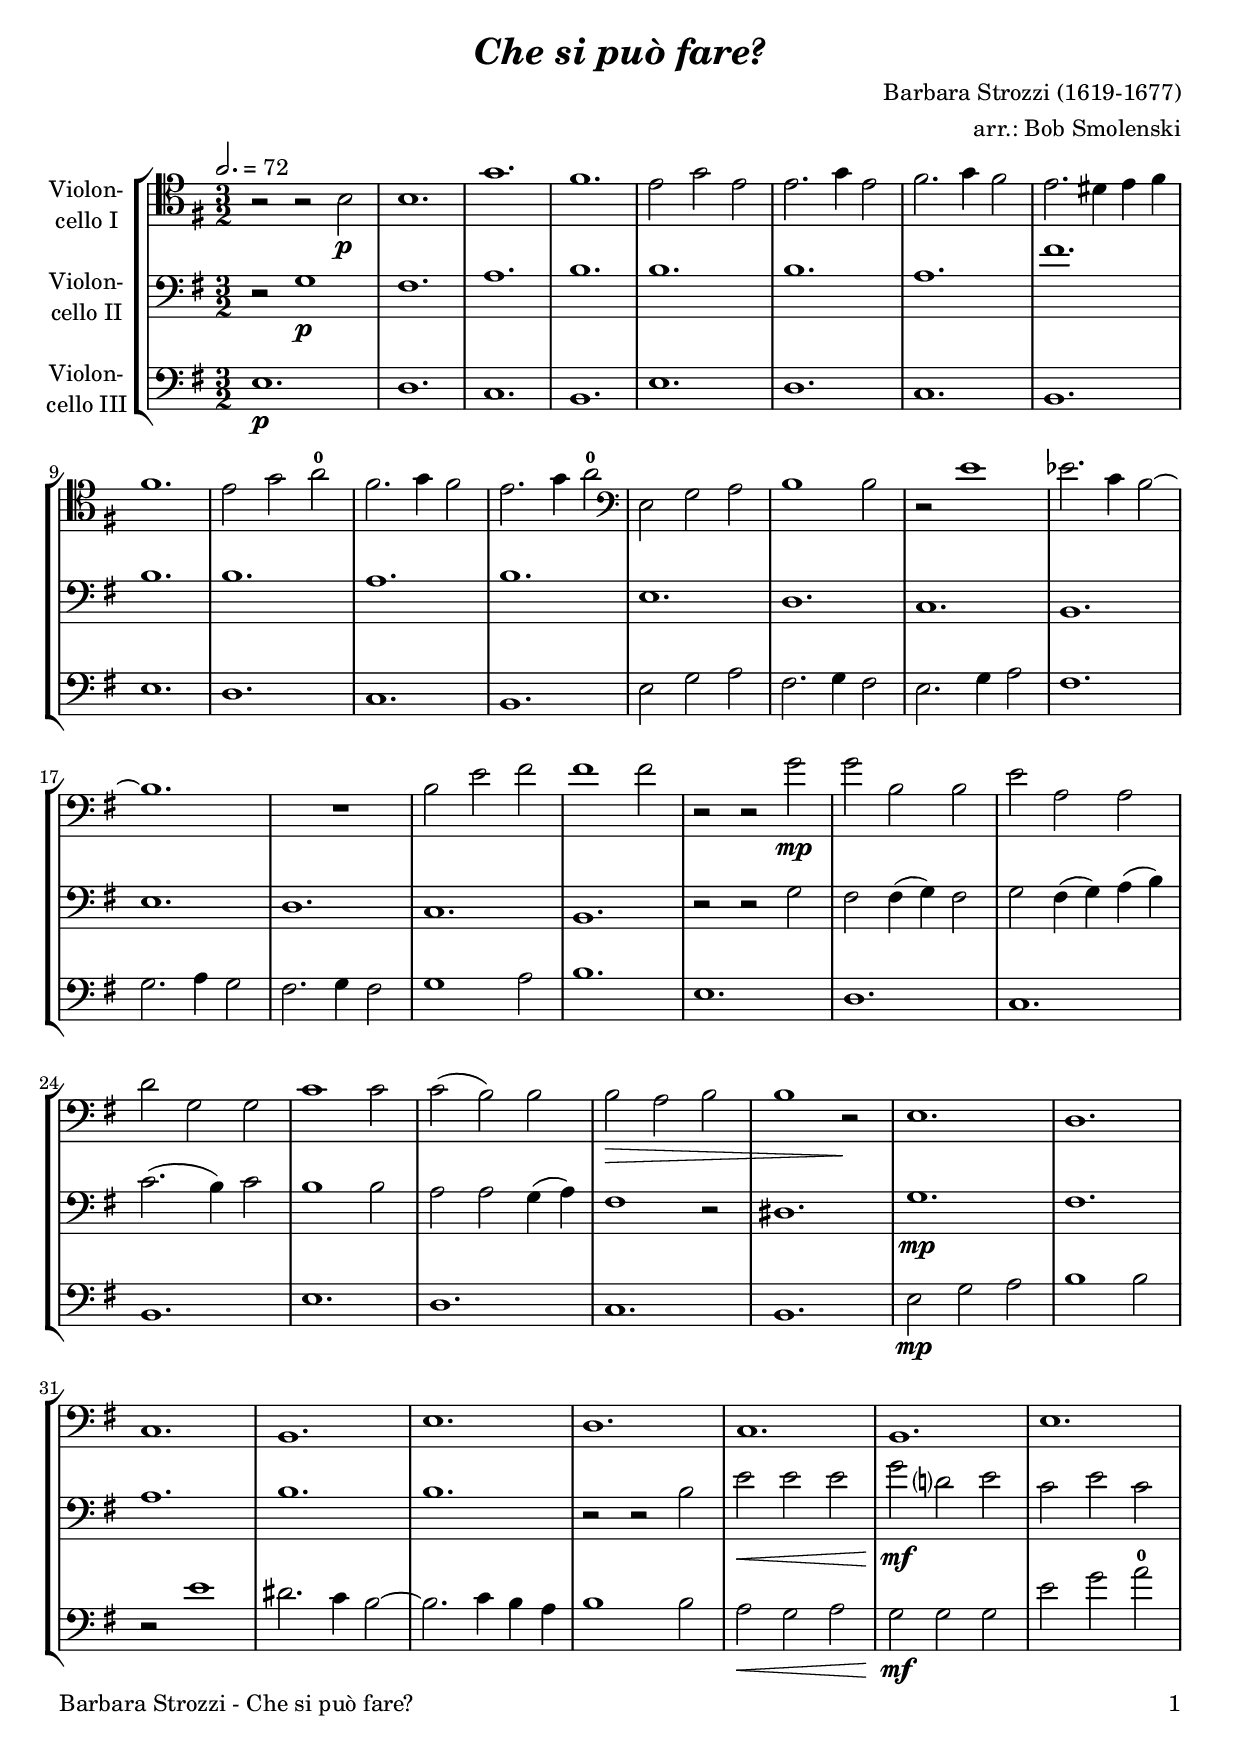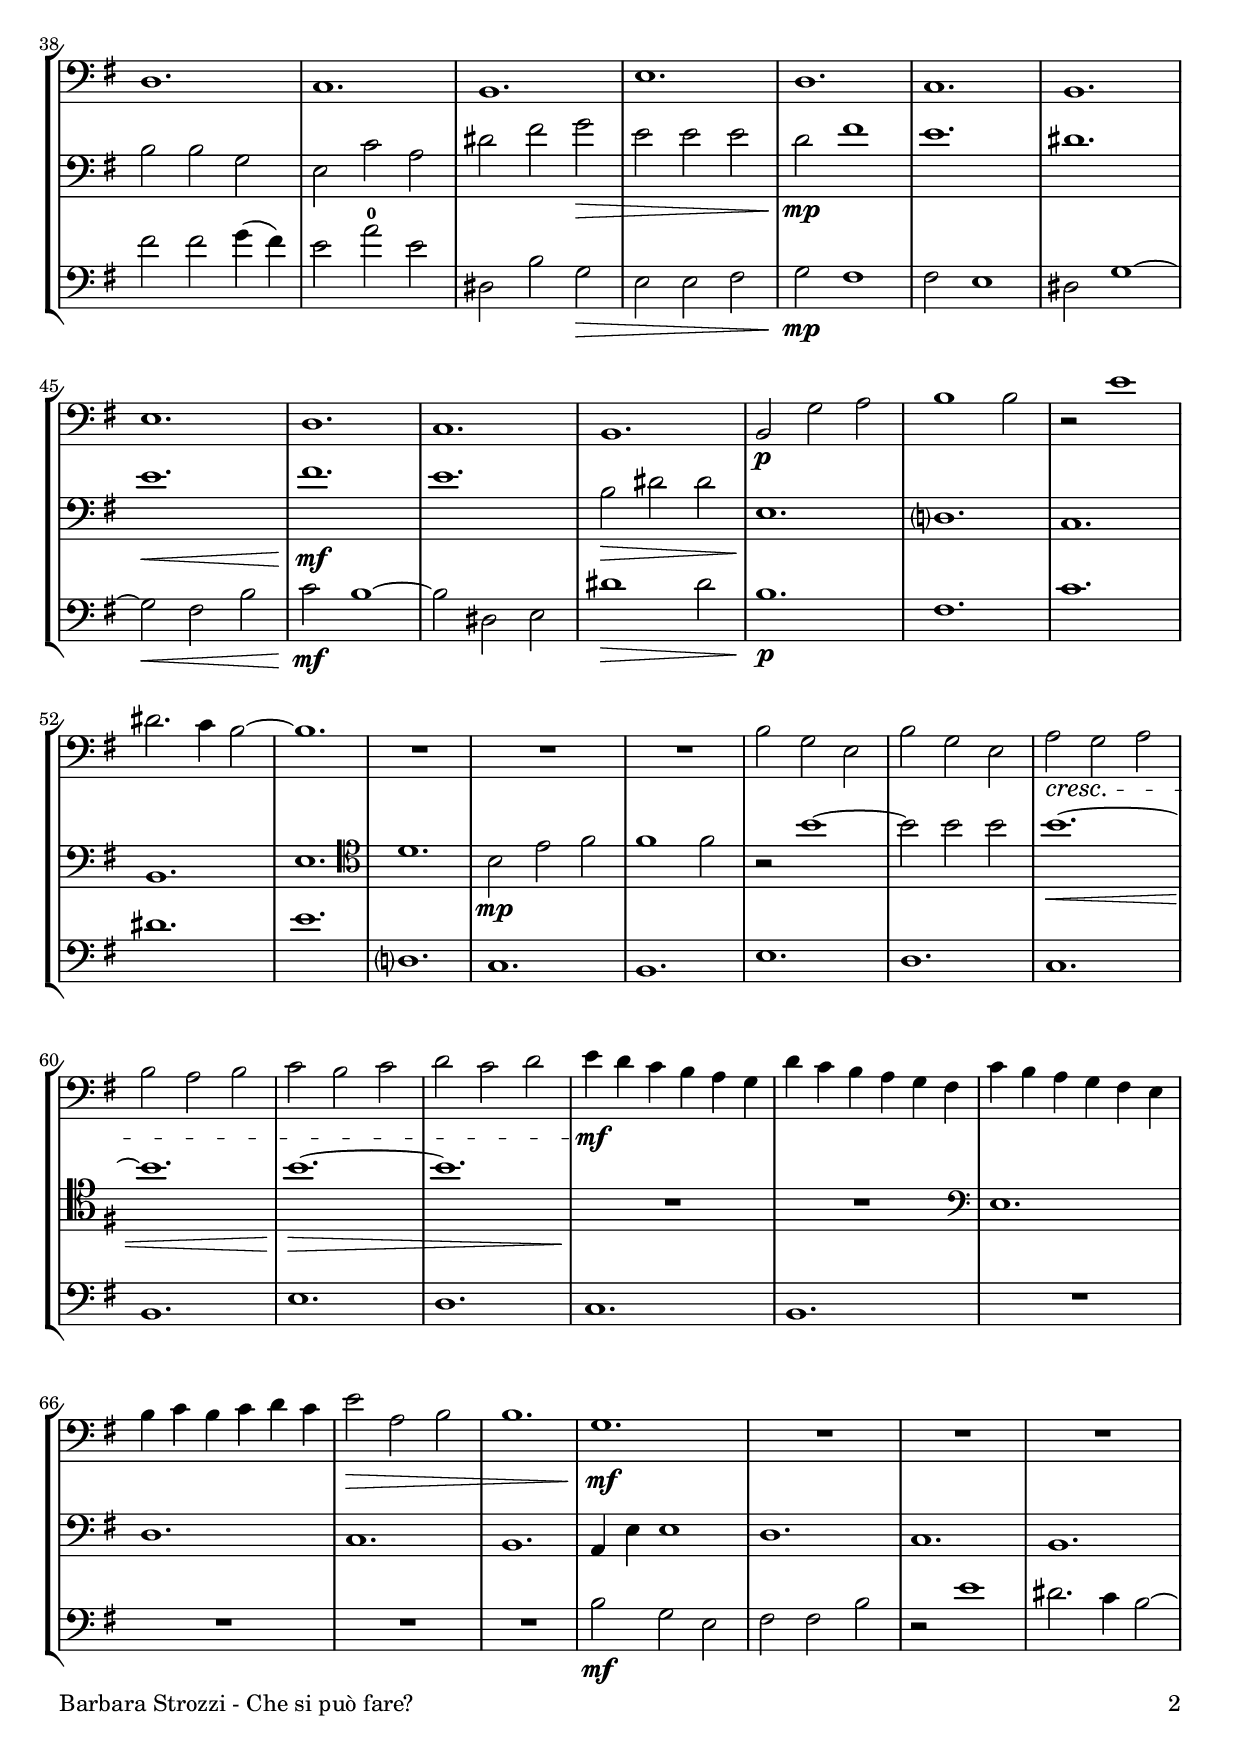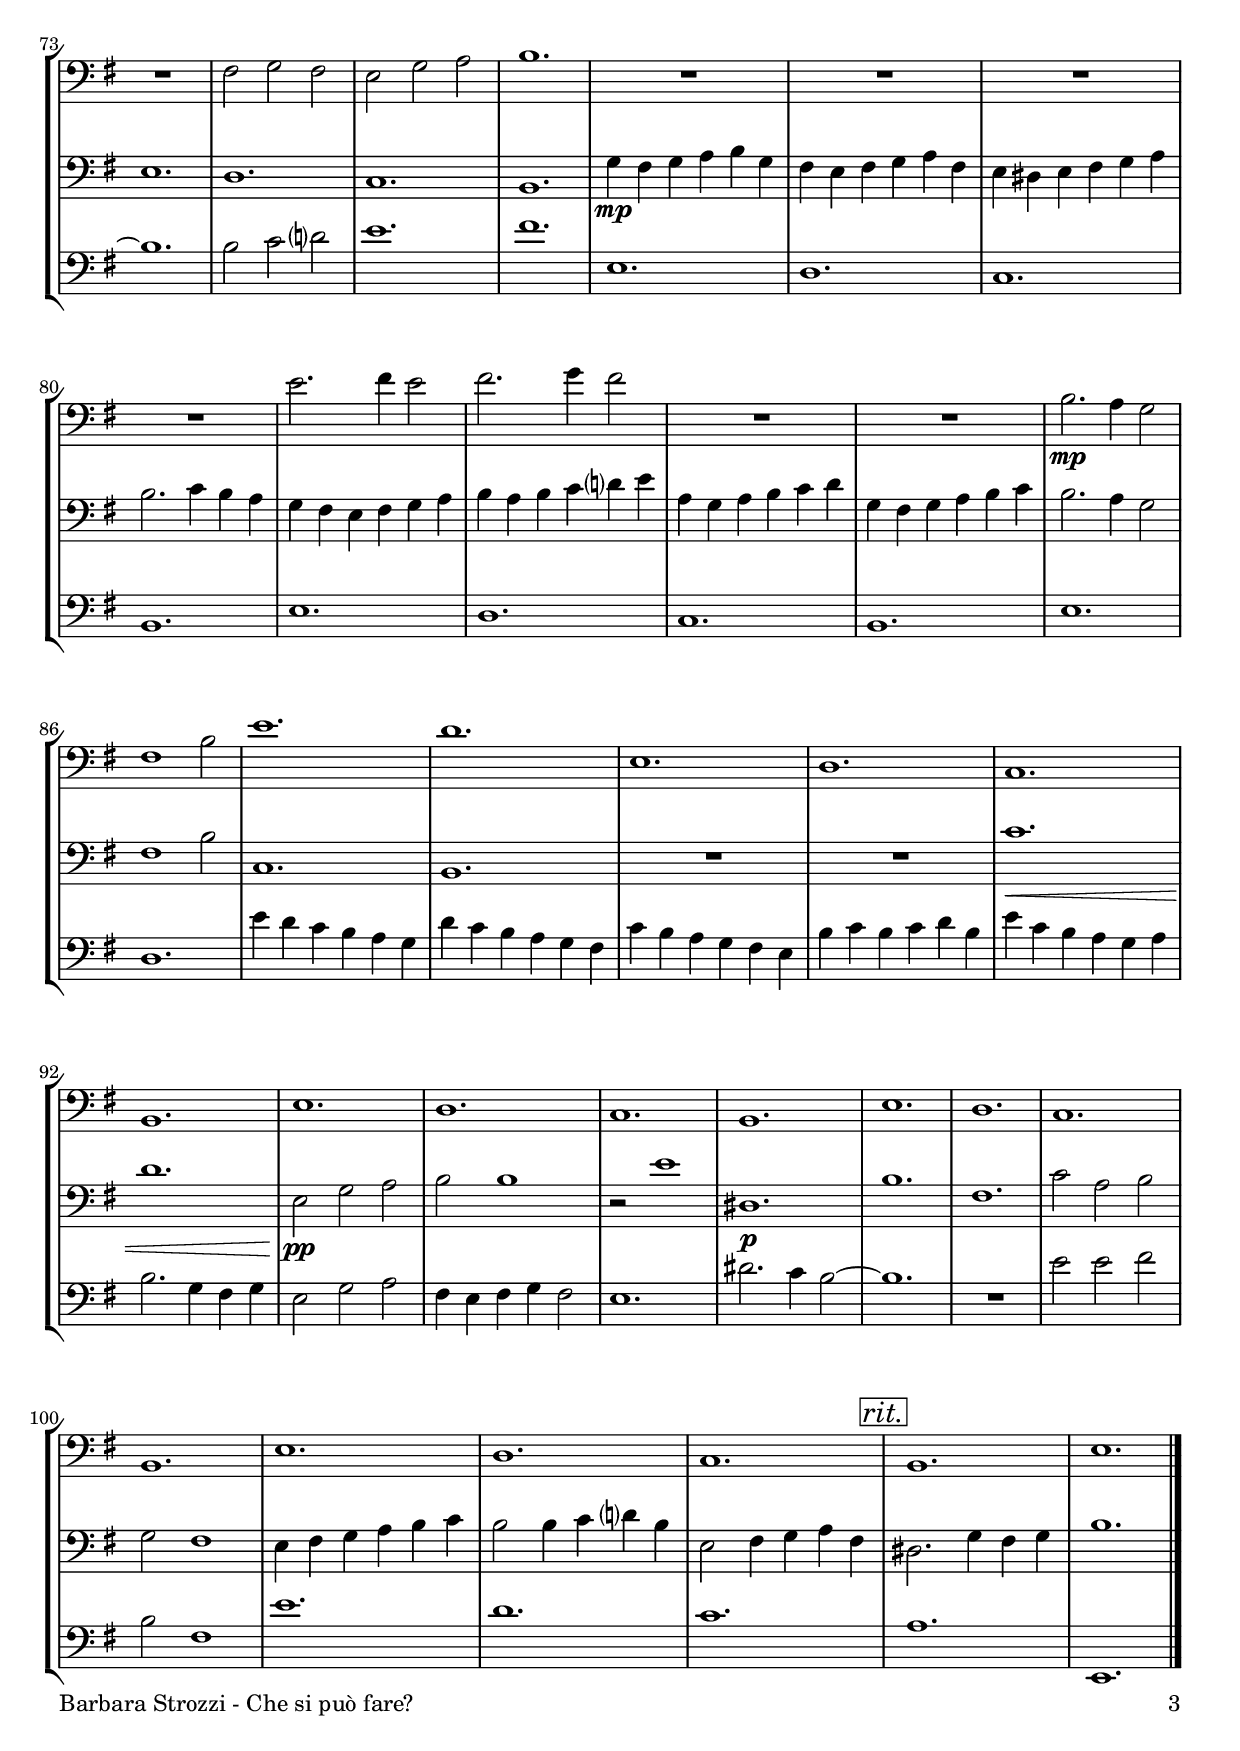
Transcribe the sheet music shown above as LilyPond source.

\version "2.22.0"
\include "deutsch.ly"
  
#(set-global-staff-size 20)

\header {
  title     = \markup \bold \italic "Che si può fare?"
  composer  = "Barbara Strozzi (1619-1677)"
  arranger  = "arr.: Bob Smolenski"
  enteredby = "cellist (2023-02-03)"
%  piece     = ""
}

voiceconsts = {
  \key e \minor
  \time 3/2
  \clef "bass"
%  \numericTimeSignature
  \compressEmptyMeasures
  % Set default beaming for all staves
%  \set Timing.beamExceptions = #'()
%  \set Timing.baseMoment     = #(ly:make-moment 1 4)
%  \set Timing.beatStructure  = #'(1 1 1)
  \tempo 2.=72
}

mifl = "flute"
mivl = "violin"
miba = "cello"
mipz = "pizzicato strings"

rit = \mark \markup \box \italic "rit."

va = \relative c' {
  \voiceconsts
  \clef "tenor"
  
  r2 r h\p
  h1.
  g'
  fis
  e2 g e
  e2. g4 e2
  fis2. g4 fis2
  e2. dis4 e fis
  fis1.
  e2 g a-0

  fis2. g4 fis2
  e2. g4 a2-0 \clef "bass"
  e, g a
  h1 h2
  r e1
  es2. c4 h2~
  h1.
  R
  h2 e fis
  fis1 fis2

  r r g\mp
  g h, h
  e a, a
  d g, g
  c1 c2
  c( h) h
  h\> a h
  h1 r2\!
  \repeat unfold 5 {
    e,1.
    d
    c
    
    h
  }

  h2\p g' a
  h1 h2
  r e1
  dis2. c4 h2~
  h1.
  R1.*3
  h2 g e
  h' g e
  a\cresc g a
  h a h

  c h c
  d c d
  e4\mf d c h a g
  d' c h a g fis
  c' h a g fis e
  h' c h c d c
  e2\> a, h
  h1.

  g\!\mf
  R1.*4
  fis2 g fis
  e g a
  h1.
  R1.*4
  e2. fis4 e2
  fis2. g4 fis2
  R1.*2

  h,2.\mp a4 g2
  fis1 h2
    e1.
    d
  \repeat unfold 4 {
    e,
    d
    c
    h
  }
  e \bar "|."
}

vb = \relative c' {
  \voiceconsts

  r2 g1\p
  fis1.
  a
  h
  h
  h
  a
  fis'
  h,
  h
  a
  h
  \repeat unfold 2 {
    e,
    d
    c
    h
  }
  r2 r g'
  fis fis4( g) fis2
  g fis4( g) a( h)
  c2.( h4) c2
  h1 h2

  a a g4( a)
  fis1 r2
  dis1.
  g\mp fis
  a
  h
  h r2 r h
  e\< e e
  g\!\mf d? e

  c e c
  h h g
  e c' a
  dis fis g\>
  e e e
  d\!\mp fis1
  e1.
  dis
  e\<
  fis\!\mf
  e

  h2\> dis dis
  e,1.\!
  d?
  c
  h
  e \clef "tenor"
  d'
  h2\mp e fis
  fis1 fis2
  r h1~
  h2 h h
  h1.~\<
  h

  h~\>
  h
  R1.*2\! \clef "bass"
  e,,1.
  d
  c
  h
  a4 e' e1
  d1.
  c
  h
  e
  d
  
  c
  h
  g'4\mp fis g a h g
  fis e fis g a fis
  e dis e fis g a
  h2. c4 h a
  g fis e fis g a
  h a h c d? e

  a, g a h c d
  g, fis g a h c
  h2. a4 g2
  fis1 h2
  c,1.
  h
  R1.*2
  c'1.\<
  d
  e,2\!\pp g a

  h h1
  r2 e1
  dis,1.\p
  h' fis
  c'2 a h
  g fis1
  e4 fis g a h c
  h2 h4 c d? h
  e,2 fis4 g a fis \rit

  dis2. g4 fis g
  h1. \bar "|."
}

vc = \relative c {
  \voiceconsts

  e1.\p
  d
  c
  h
  \repeat unfold 2 {
    e
    d
    c
    h
  }
  e2 g a

  fis2. g4 fis2
  e2. g4 a2
  fis1.
  g2. a4 g2
  fis2. g4 fis2
  g1 a2
  h1.
  e,
  d
  c
  h
  
  e
  d
  c
  h
  e2\mp g a
  h1 h2
  r e1
  dis2. c4 h2~
  h2. c4 h a
  h1 h2

  a\< g a
  g\!\mf g g
  e' g a-0
  fis fis g4( fis)
  e2 a-0 e
  dis, h' g\>
  e e fis
  g\!\mp fis1
  fis2 e1

  dis2 g1~
  g2\< fis h
  c\!\mf h1~
  h2 dis, e
  dis'1\> dis2
  h1.\!\p
  fis
  c'
  dis
  e
  d,?
  c
  h
  \repeat unfold 2 {
    e
    d
    c
    h
  }
  R1.*4
  h'2\mf g e
  fis fis h
  r e1

  dis2. c4 h2~
  h1.
  h2 c d?
  e1.
  fis
  e,
  \repeat unfold 2 {
    d
    c
    h
    e
  }
  d
  e'4 d c h a g
  d' c h a g fis
  c' h a g fis e
  h' c h c d h
  e c h a g a

  h2. g4 fis g
  e2 g a
  fis4 e fis g fis2
  e1.
  dis'2. c4 h2~
  h1.
  R
  e2 e fis
  h, fis1
  e'1.

  d
  c \rit
  a
  e, \bar "|."
}


music = \new StaffGroup <<
      \new Staff {
	\set Staff.midiInstrument = \miba
	\set Staff.instrumentName = \markup \center-column { "Violon-" "cello I" }
	\transpose e e { \va }
      }

      \new Staff {
	\set Staff.midiInstrument = \miba
	\set Staff.instrumentName = \markup \center-column { "Violon-" "cello II" }
	\transpose e e { \vb }
      }

      \new Staff {
	\set Staff.midiInstrument = \miba
	\set Staff.instrumentName = \markup \center-column { "Violon-" "cello III" }
	\transpose e e { \vc }
      }
>>
\book {
   \paper {
    print-page-number = ##t
    print-first-page-number = ##t
    ragged-last-bottom = ##f
    oddHeaderMarkup = \markup \null
    evenHeaderMarkup = \markup \null
    oddFooterMarkup = \markup {
      \fill-line {
        \on-the-fly #print-page-number-check-first
        "Barbara Strozzi - Che si può fare?" \fromproperty #'page:page-number-string
      }
    }
    evenFooterMarkup = \oddFooterMarkup
  } \score {
    \music
    \layout {}
  }

  \score {
    \unfoldRepeats \music

    \midi {
      \context {
        \Score
      }
    }
  }
}